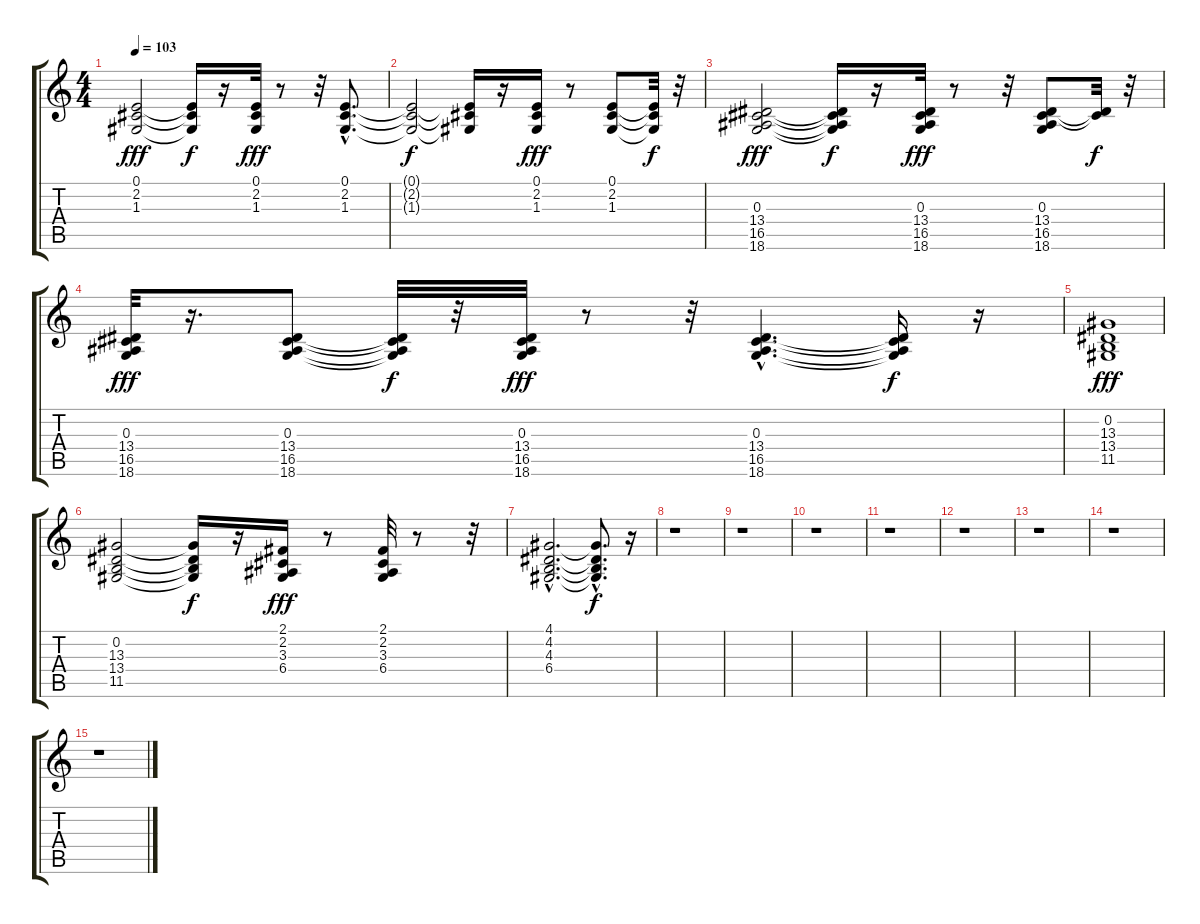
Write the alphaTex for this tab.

\track "" {instrument electricpiano2}
\staff {score tabs}
\tuning (E4 B3 G3 D3 A2 E2) {hide}
\ts (4 4)
\tempo 103
\clef g2
\ks c
(0.1 2.2 1.3).2{dy fff} (0.1{t} 2.2{t} 1.3{t}).16{dy f} r.16 (0.1 2.2 1.3).32{dy fff} r.8 r.32 (0.1{hac} 2.2{hac} 1.3{hac}).8{d} |
(0.1{t} 2.2{t} 1.3{t}).2{dy f} (0.1{t} 2.2{t} 1.3{t}).16 r.16 (0.1 2.2 1.3).16{dy fff} r.8 (0.1 2.2 1.3).8 (0.1{t} 2.2{t} 1.3{t}).32{dy f} r.32 |
(0.3 13.4 16.5 18.6).2{dy fff} (0.3{t} 13.4{t} 16.5{t} 18.6{t}).16{dy f} r.16 (0.3 13.4 16.5 18.6).32{dy fff} r.8 r.32 (0.3 13.4 16.5 18.6).8 (13.4{t} 16.5{t}).32{dy f} r.32 |
(0.3 13.4 16.5 18.6).32{dy fff} r.16{d} (0.3 13.4 16.5 18.6).8 (0.3{t} 13.4{t} 16.5{t} 18.6{t}).32{dy f} r.32 (0.3 13.4 16.5 18.6).32{dy fff} r.8 r.32 (0.3{hac} 13.4{hac} 16.5{hac} 18.6{hac}).4{d} (0.3{t} 13.4{t} 16.5{t} 18.6{t}).16{dy f} r.16 |
(0.2 13.3 13.4 11.5).1{dy fff} |
(0.2 13.3 13.4 11.5).2 (0.2{t} 13.3{t} 13.4{t} 11.5{t}).16{dy f} r.16 (2.1 2.2 3.3 6.4).16{dy fff} r.8 (2.1 2.2 3.3 6.4).32 r.8 r.32 |
(4.1{hac} 4.2{hac} 4.3{hac} 6.4{hac}).2{d} (4.1{hac t} 4.2{hac t} 4.3{hac t} 6.4{hac t}).8{d dy f} r.16 |
r.1 |
r.1 |
r.1 |
r.1 |
r.1 |
r.1 |
r.1 |
r.1
